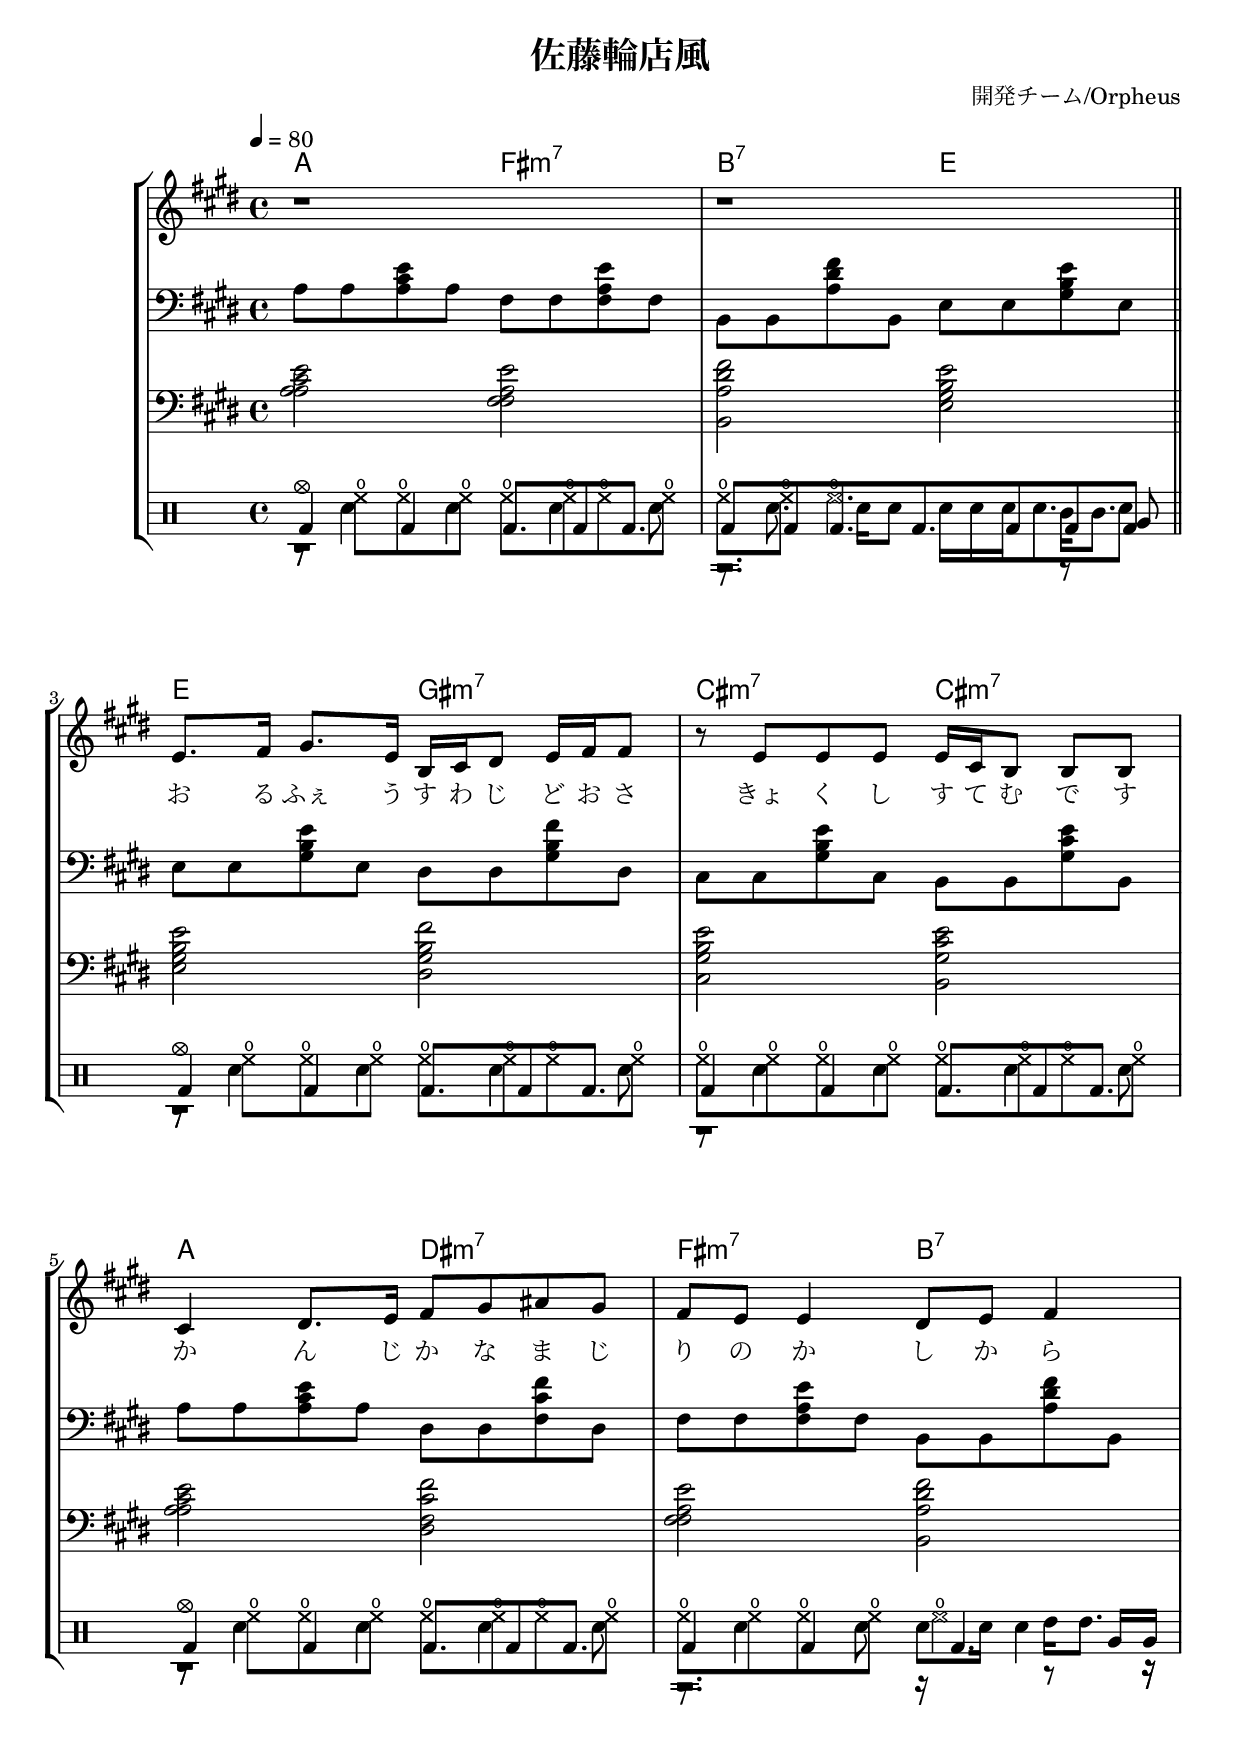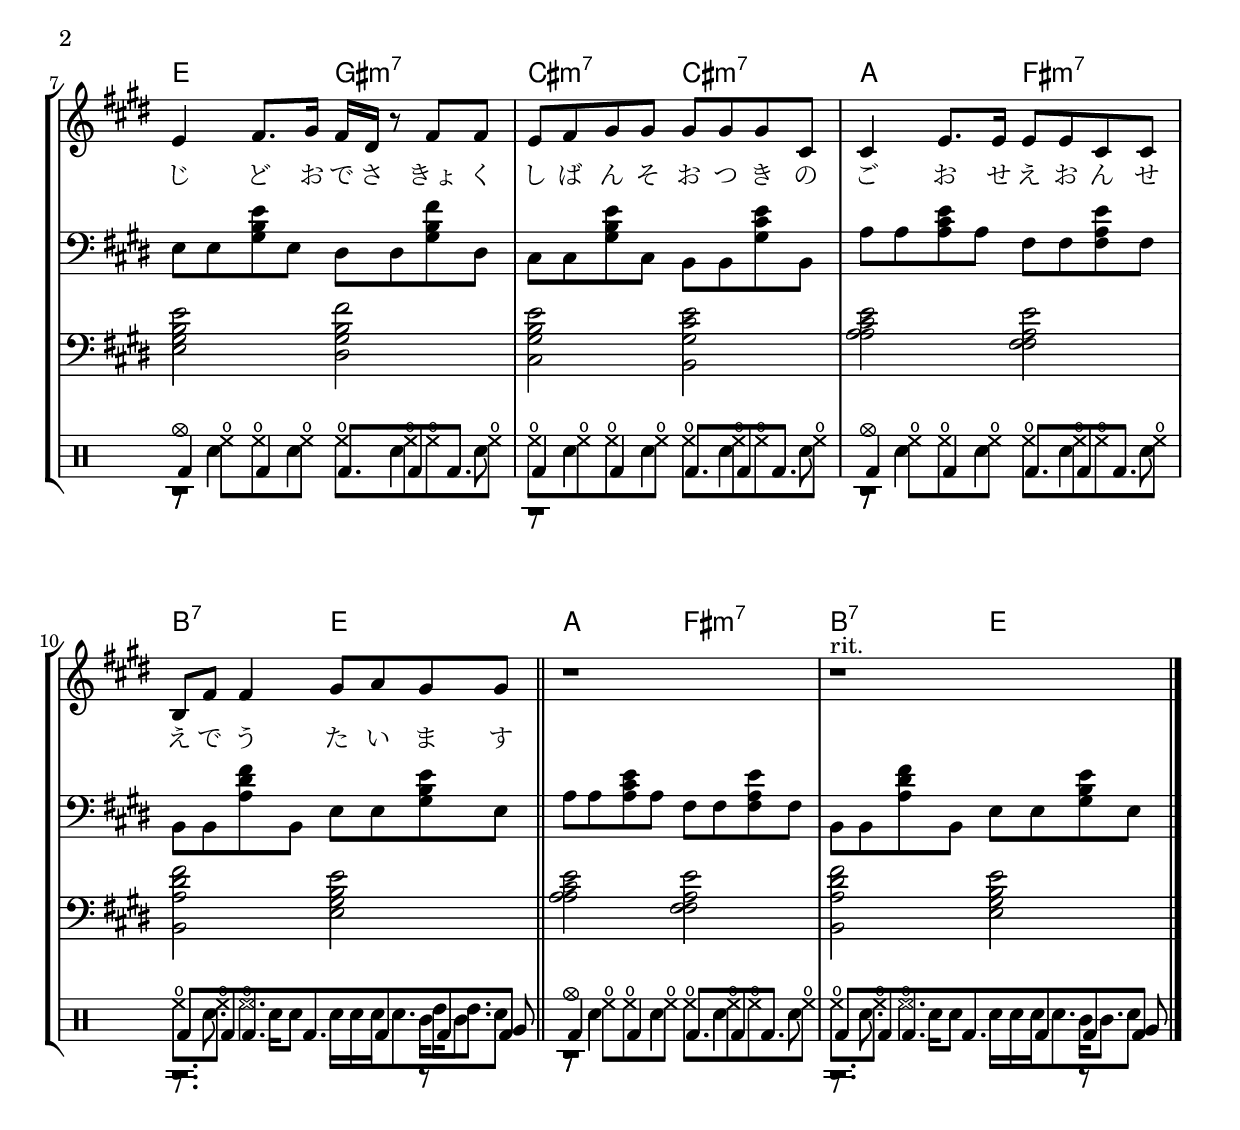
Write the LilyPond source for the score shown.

\version "2.12.1"

\header {
	title = \markup {佐藤輪店風}
	composer = \markup \center-column {開発チーム/Orpheus}
}

harmony = \chordmode {
	a2 fis:min7 b:7 e 

	e gis:min7 cis:min7 cis:min7 a dis:min7 fis:min7 b:7 e gis:min7 cis:min7 cis:min7 a fis:min7 b:7 e 

	a fis:min7 b:7 e 
}

melody = {
	\key e \major
	\tempo 4 = 80
	r1 | r1   
	\set Staff.midiInstrument = #"fss0.35"
	 e'8.  fis'16  gis'8.  e'16  b16  cis'16  dis'8  e'16  fis'16  fis'8 
	r8  e'8  e'8  e'8  e'16  cis'16  b8  b8  b8 
	cis'4  dis'8.  e'16  fis'8  gis'8  ais'8  gis'8 
	fis'8  e'8  e'4  dis'8  e'8  fis'4 
	e'4  fis'8.  gis'16  fis'16  dis'16  r8  fis'8  fis'8 
	e'8  fis'8  gis'8  gis'8  gis'8  gis'8  gis'8  cis'8 
	cis'4  e'8.  e'16  e'8  e'8  cis'8  cis'8 
	b8  fis'8  fis'4  gis'8  a'8  gis'8  gis'8
	r1 | r1^"rit." \bar "|."
}

words = \lyricmode {
	
	お  る  ふぇ  う  す  わ  じ  ど  お  さ  きょ  く  し  す  て  む  で  す  か  ん  じ  か  な  ま  じ  り  の  か  し  か  ら  じ  ど  お  で  さ  きょ  く  し  ば  ん  そ  お  つ  き  の  ご  お  せ  え  お  ん  せ  え  で  う  た  い  ま  す  
	
}

tempochange = {
	\tempo 4 = 80
	r1 | r1 \bar "||"
	\tempo 4 = 80
	r1 | r1 | r1 | r1 | r1 | r1 | r1 | r1 \bar "||"
	\tempo 4 = 80
	r1 | \tempo 4 = 60 r2 \tempo 4 = 53 r2 \bar "|."
}

mainacc = {
	\clef bass
	\set Staff.midiInstrument = #"Distorted Guitar"
	\key e \major
	\tempo 4 = 80
	a8 a8 <a cis' e'>8 a8
	fis8 fis8 <fis a e'>8 fis8
	b,8 b,8 <a dis' fis'>8 b,8
	e8 e8 <gis b e'>8 e8
	\bar "||"

	\set Staff.midiInstrument = #"Distorted Guitar"
	e8 e8 <gis b e'>8 e8
	dis8 dis8 <gis b fis'>8 dis8
	cis8 cis8 <gis b e'>8 cis8
	b,8 b,8 <gis cis' e'>8 b,8
	a8 a8 <a cis' e'>8 a8
	dis8 dis8 <fis cis' fis'>8 dis8
	fis8 fis8 <fis a e'>8 fis8
	b,8 b,8 <a dis' fis'>8 b,8
	e8 e8 <gis b e'>8 e8
	dis8 dis8 <gis b fis'>8 dis8
	cis8 cis8 <gis b e'>8 cis8
	b,8 b,8 <gis cis' e'>8 b,8
	a8 a8 <a cis' e'>8 a8
	fis8 fis8 <fis a e'>8 fis8
	b,8 b,8 <a dis' fis'>8 b,8
	e8 e8 <gis b e'>8 e8
	\bar "||"

	\set Staff.midiInstrument = #"Distorted Guitar"
	a8 a8 <a cis' e'>8 a8
	fis8 fis8 <fis a e'>8 fis8
	b,8 b,8 <a dis' fis'>8 b,8
	e8 e8 <gis b e'>8 e8
	\bar "|."
}

subacc = {
	\clef bass
	\set Staff.midiInstrument = #"Electric Bass (finger)"
	\key e \major
	\tempo 4 = 80
	<a a cis' e'>2
	<fis fis a e'>2
	<b, a dis' fis'>2
	<e gis b e'>2
	\bar "||"

	\set Staff.midiInstrument = #"Electric Bass (finger)"
	<e gis b e'>2
	<dis gis b fis'>2
	<cis gis b e'>2
	<b, gis cis' e'>2
	<a a cis' e'>2
	<dis fis cis' fis'>2
	<fis fis a e'>2
	<b, a dis' fis'>2
	<e gis b e'>2
	<dis gis b fis'>2
	<cis gis b e'>2
	<b, gis cis' e'>2
	<a a cis' e'>2
	<fis fis a e'>2
	<b, a dis' fis'>2
	<e gis b e'>2
	\bar "||"

	\set Staff.midiInstrument = #"Electric Bass (finger)"
	<a a cis' e'>2
	<fis fis a e'>2
	<b, a dis' fis'>2
	<e gis b e'>2
	\bar "|."
}

percA = {
	\drummode {
	r8 hho8 hho8 hho8 hho8 hho8 hho8 hho8  |hho8 hho8 hho2.  \bar "||"
	r8 hho8 hho8 hho8 hho8 hho8 hho8 hho8  |hho8 hho8 hho8 hho8 hho8 hho8 hho8 hho8  |r8 hho8 hho8 hho8 hho8 hho8 hho8 hho8  |hho8 hho8 hho8 hho8 hho2  |r8 hho8 hho8 hho8 hho8 hho8 hho8 hho8  |hho8 hho8 hho8 hho8 hho8 hho8 hho8 hho8  |r8 hho8 hho8 hho8 hho8 hho8 hho8 hho8  |hho8 hho8 hho2.  \bar "||"
	r8 hho8 hho8 hho8 hho8 hho8 hho8 hho8  |hho8 hho8 hho2.  \bar "|."
	}
}

percB = {
	\drummode {
	r8 sn4 sn4 sn4 sn8  |r8 sn8. sn16 sn8 sn16 sn16 sn16 sn8. sn8  \bar "||"
	r8 sn4 sn4 sn4 sn8  |r8 sn4 sn4 sn4 sn8  |r8 sn4 sn4 sn4 sn8  |r8 sn4 sn8 sn8 sn16 sn4 r16  |r8 sn4 sn4 sn4 sn8  |r8 sn4 sn4 sn4 sn8  |r8 sn4 sn4 sn4 sn8  |r8 sn8. sn16 sn8 sn16 sn16 sn16 sn8. sn8  \bar "||"
	r8 sn4 sn4 sn4 sn8  |r8 sn8. sn16 sn8 sn16 sn16 sn16 sn8. sn8  \bar "|."
	}
}

percC = {
	\drummode {
	bd4 bd4 bd8. bd8 bd8.  |bd8 bd8 bd8. bd8. bd8 bd8 bd8  \bar "||"
	bd4 bd4 bd8. bd8 bd8.  |bd4 bd4 bd8. bd8 bd8.  |bd4 bd4 bd8. bd8 bd8.  |bd4 bd4 r16 bd4. r16  |bd4 bd4 bd8. bd8 bd8.  |bd4 bd4 bd8. bd8 bd8.  |bd4 bd4 bd8. bd8 bd8.  |bd8 bd8 bd8. bd8. bd8 bd8 bd8  \bar "||"
	bd4 bd4 bd8. bd8 bd8.  |bd8 bd8 bd8. bd8. bd8 bd8 bd8  \bar "|."
	}
}

percD = {
	\drummode {
	cymc1  |r1  \bar "||"
	cymc1  |r1  |cymc1  |r1  |cymc1  |r1  |cymc1  |r1  \bar "||"
	cymc1  |r1  \bar "|."
	}
}

percE = {
	\drummode {
	r1 |r1 \bar "||"
	r1 |r1 |r1 |r2. tommh16 tommh8.  |r1 |r1 |r1 |r2. tommh16 tommh8.  \bar "||"
	r1 |r1 \bar "|."
	}
}

percF = {
	\drummode {
	r1 |r2. r8 tomfh8  \bar "||"
	r1 |r1 |r1 |r2. r8 tomfh16 tomfh16  |r1 |r1 |r1 |r2. r8 tomfh8  \bar "||"
	r1 |r2. r8 tomfh8  \bar "|."
	}
}

percG = {
	\drummode {
	r1 |r2. tomml16 tomml8.  \bar "||"
	r1 |r1 |r1 |r1 |r1 |r1 |r1 |r2. tomml16 tomml8.  \bar "||"
	r1 |r2. tomml16 tomml8.  \bar "|."
	}
}

\score {
	<<
		\new StaffGroup <<
			\new ChordNames {\harmony}
			\new Voice = "melody" {\melody}
			\new Lyrics \lyricsto "melody" \words
			\new Staff = "mainacc" {\mainacc}
			\new Staff = "subacc" {\subacc}
			\new DrumStaff <<
				\new DrumVoice {\percA}
				\new DrumVoice {\percB}
				\new DrumVoice {\percC}
				\new DrumVoice {\percD}
				\new DrumVoice {\percE}
				\new DrumVoice {\percF}
				\new DrumVoice {\percG}
			>>
		>>
	>>
	\layout { }
}
